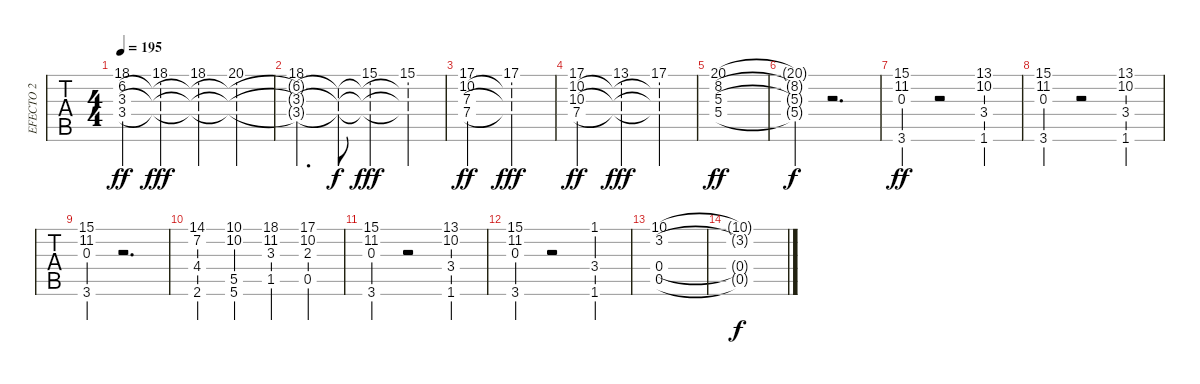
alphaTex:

\track ("EFECTO 2" "EFECTO 2") {instrument churchorgan}
\staff {tabs}
\tuning (Eb4 Bb3 Gb3 Db3 Ab2 Eb2) {hide}
\ts (4 4)
\tempo 195
\clef g2
\ks c
(18.1 6.2 3.3 3.4).4{dy ff} (18.1 6.2{t} 3.3{t} 3.4{t}).4{dy fff} (18.1 6.2{t} 3.3{t} 3.4{t}).4 (20.1 6.2{t} 3.3{t} 3.4{t}).4 |
(18.1 6.2{t} 3.3{t} 3.4{t}).4{d} (6.2{t} 3.3{t} 3.4{t}).8{dy f} (15.1 6.2{t} 3.3{t} 3.4{t}).4{dy fff} (15.1 6.2{t} 3.3{t} 3.4{t}).4 |
(17.1 10.2 7.3 7.4).2{dy ff} (17.1 10.2{t} 7.3{t} 7.4{t}).2{dy fff} |
(17.1 10.2 10.3 7.4).2{dy ff} (13.1 10.2{t} 10.3{t} 7.4{t}).4{dy fff} (17.1 10.2{t} 10.3{t} 7.4{t}).4 |
(20.1 8.2 5.3 5.4).1{dy ff} |
(20.1{t} 8.2{t} 5.3{t} 5.4{t}).4{dy f} r.2{d} |
(15.1 11.2 0.3 3.6).4{dy ff} r.2 (13.1 10.2 3.4 1.6).4 |
(15.1 11.2 0.3 3.6).4 r.2 (13.1 10.2 3.4 1.6).4 |
(15.1 11.2 0.3 3.6).4 r.2{d} |
(14.1 7.2 4.4 2.6).4 (10.1 10.2 5.5 5.6).4 (18.1 11.2 3.3 1.5).4 (17.1 10.2 2.3 0.5).4 |
(15.1 11.2 0.3 3.6).4 r.2 (13.1 10.2 3.4 1.6).4 |
(15.1 11.2 0.3 3.6).4 r.2 (1.1 3.4 1.6).4 |
(10.1 3.2 0.4 0.5).1 |
(10.1{t} 3.2{t} 0.4{t} 0.5{t}).1{dy f}
